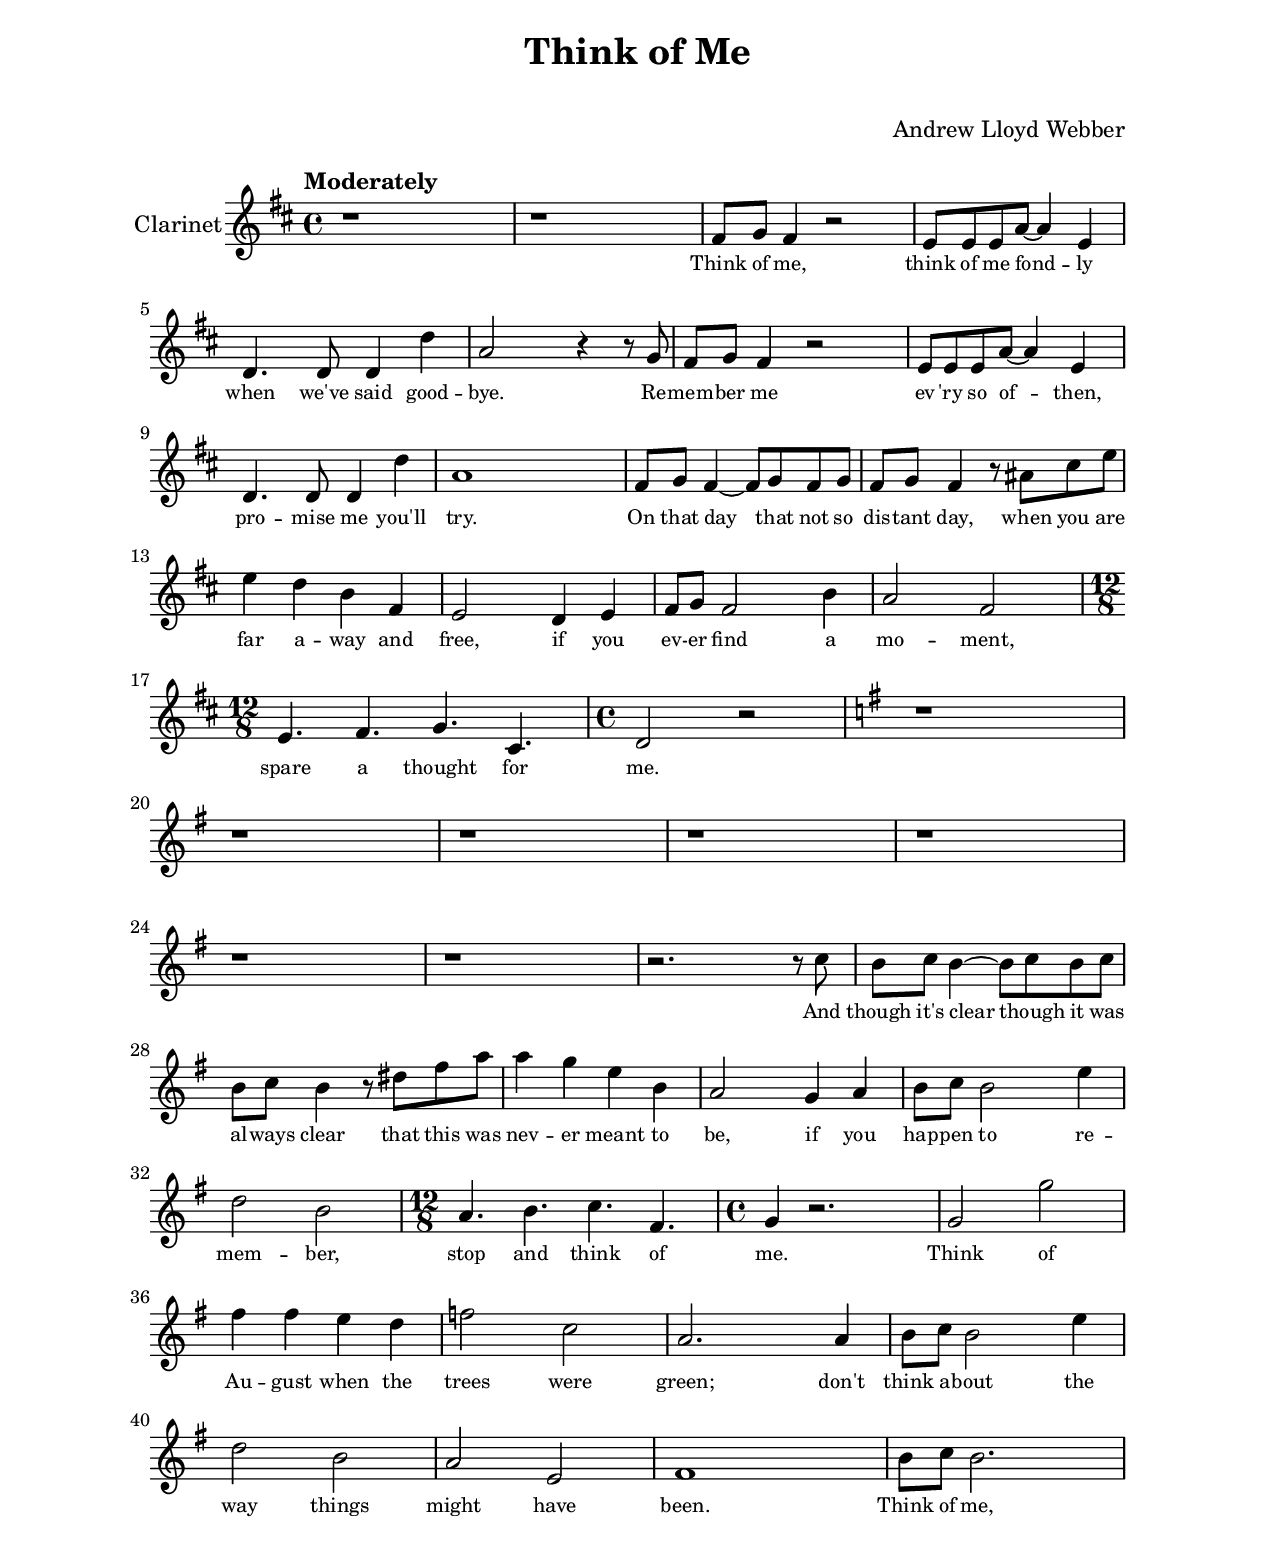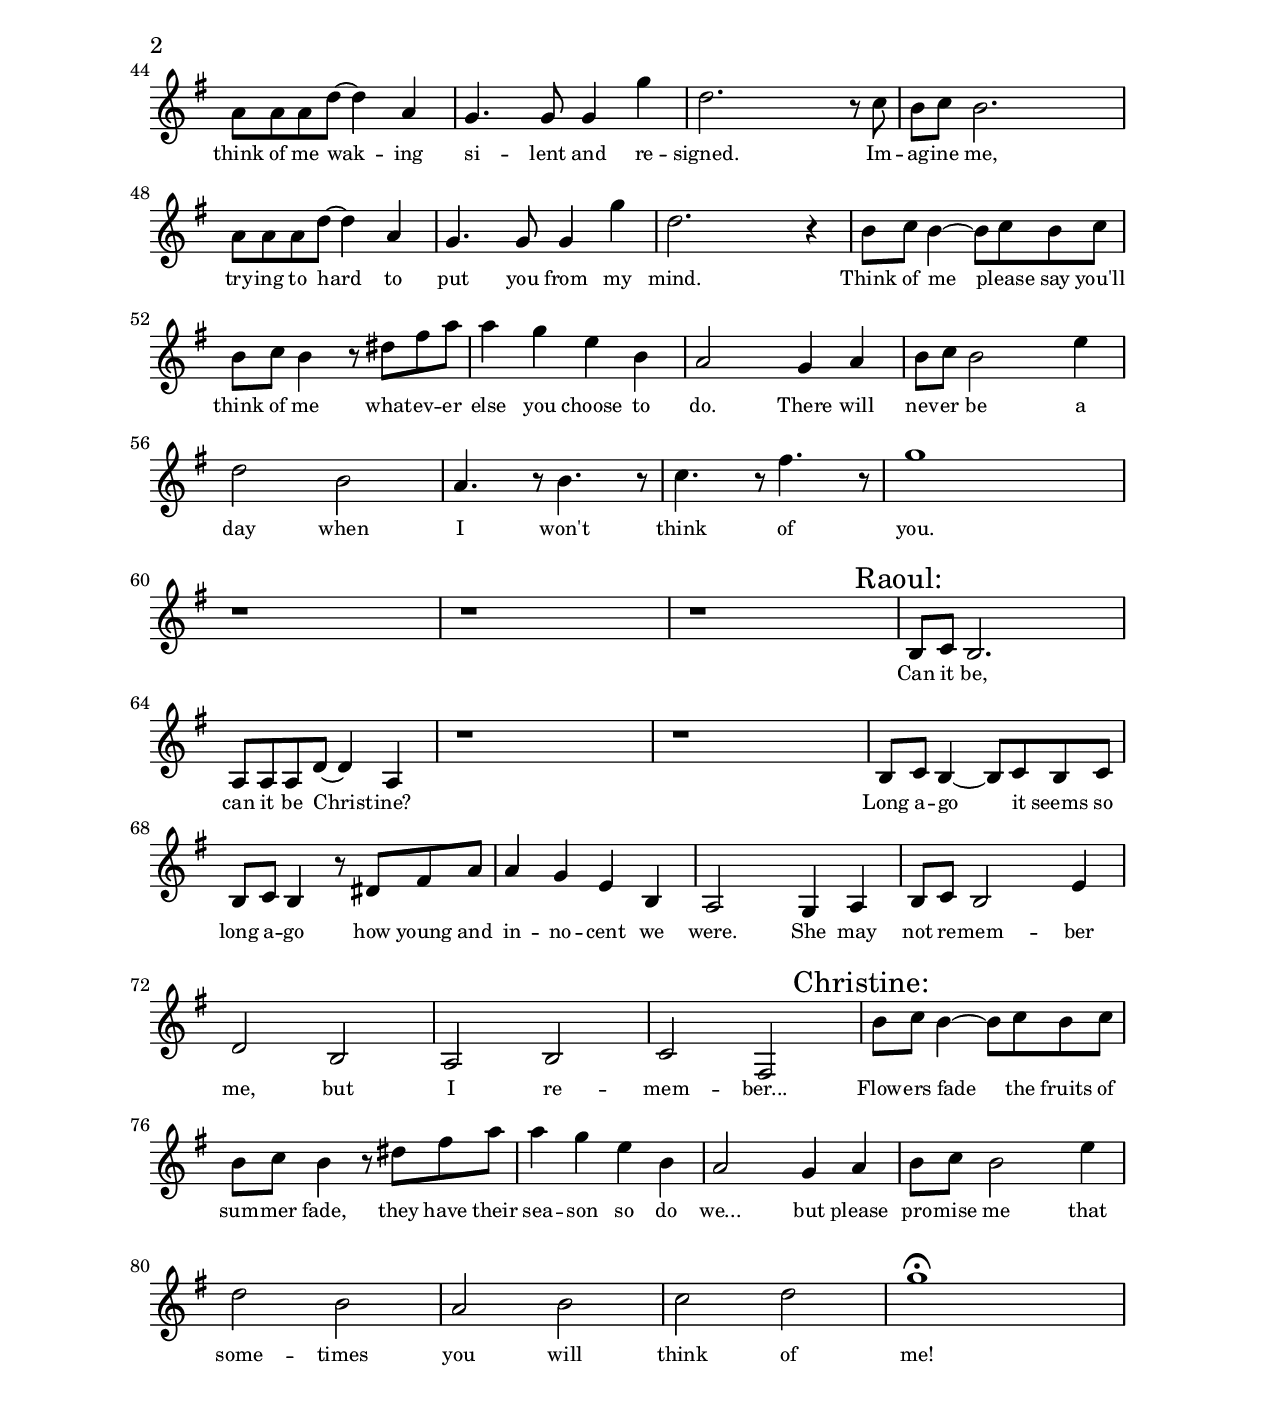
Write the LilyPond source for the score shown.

% Transcribed from "The Phantom of the Opera: Easy Piano" pages 10-16

\include "globals.ly"

\header {
  title = "Think of Me"
  composer = "Andrew Lloyd Webber"
}

melody = \relative c' {
    \tempo Moderately
    \key c \major
    \time 4/4
  
    r1 | r1 |
    e8 f e4 r2 | d8 d d g~ g4 d | c4. c8 c4 c' |
    g2 r4 r8 f | e f e4 r2 | d8 d d g~ g4 d |

    c4. c8 c4 c' | g1 | e8 f e4~ e8 f e f |
    e8 f e4 r8 gs8 b d | d4 c a e | d2 c4 d |
    e8f e2 a4 | g2 e | \time 12/8 d4. e f b, |
    \time 4/4 c2 r2 | \key f \major r1 | r1 |

    r1 | r1 | r1 | r1 |
    r1 | r2. r8 bf' | a bf a4~ a8 bf a bf |
    a8 bf a4 r8 cs e g | g4 f d a | g2 f4 g |
    a8 bf a2 d4 | c2 a | \time 12/8 g4. a bf e, |

    \time 4/4 f4 r2. | f2 f'2 | e4 e d c |
    ef2 bf | g2. g4 | a8 bf a2 d4 |
    c2 a | g d | e1 | a8 bf a2. |
    g8 g g c~ c4 g | f4. f8 f4 f' | c2. r8 bf8 |

    a8 bf a2. | g8 g g c~ c4 g | f4. f8 f4 f' |
    c2. r4 | a8 bf a4~ a8 bf a bf | a8 bf a4 r8 cs8 e g |
    g4 f d a | g2 f4 g | a8 bf a2 d4 |
    c2 a | g4. r8 a4. r8 | bf4. r8 e4. r8 |

    f1 | r1 | r1 |
    r1 | \mark "Raoul:" a,,8 bf a2. | g8 g g c~ c4 g |
    r1 | r1 | a8 bf a4~ a8 bf a bf |
    a8 bf a4 r8 cs8 e g | g4 f d a | g2 f4 g |

    a8 bf a2 d4 | c2 a | g a | bf e, |
    \mark "Christine:" a'8 bf a4~ a8 bf a bf | a bf a4 r8 cs8 e g |
    g4 f d a | g2 f4 g | a8 bf a2 d4 | c2 a |
    g a bf c f1 \fermata |
}

words = \lyricmode {
  Think of me, think of me fond -- ly when we've said good -- bye.
  Re -- mem -- ber me ev -- 'ry so of -- then, pro -- mise me you'll try.
  On that day that not so dis -- tant day, when you are far a -- way and free,
  if you ev -- er find a mo -- ment, spare a thought for me.
  And though it's clear though it was al -- ways clear that this was nev -- er meant to be,
  if you hap -- pen to re -- mem -- ber, stop and think of me.
  Think of Au -- gust when the trees were green;
  don't think a -- bout the way things might have been.
  Think of me, think of me wak -- ing si -- lent and re -- signed.
  Im -- ag -- ine me, try -- ing to hard to put you from my mind.
  Think of me please say you'll think of me what -- ev -- er else you choose to do.
  There will nev -- er be a day when I won't think of you.
  Can it be, can it be Christ -- ine?
  Long a -- go it seems so long a -- go how young and in -- no -- cent we were.
  She may not re -- mem -- ber me, but I re -- mem -- ber...
  Flow -- ers fade the fruits of sum -- mer fade, they have their sea -- son so do we...
  but please pro -- mise me that some -- times you will think of me!
}

\book {
    \score {
        \new Staff \with {
            instrumentName = "Clarinet"
        } {
            \naturalizeMusic
            \transpose bf c'
            \melody
            
            \addlyrics {
                \set fontSize = #-2
                \words
            }
        }
    }
}
